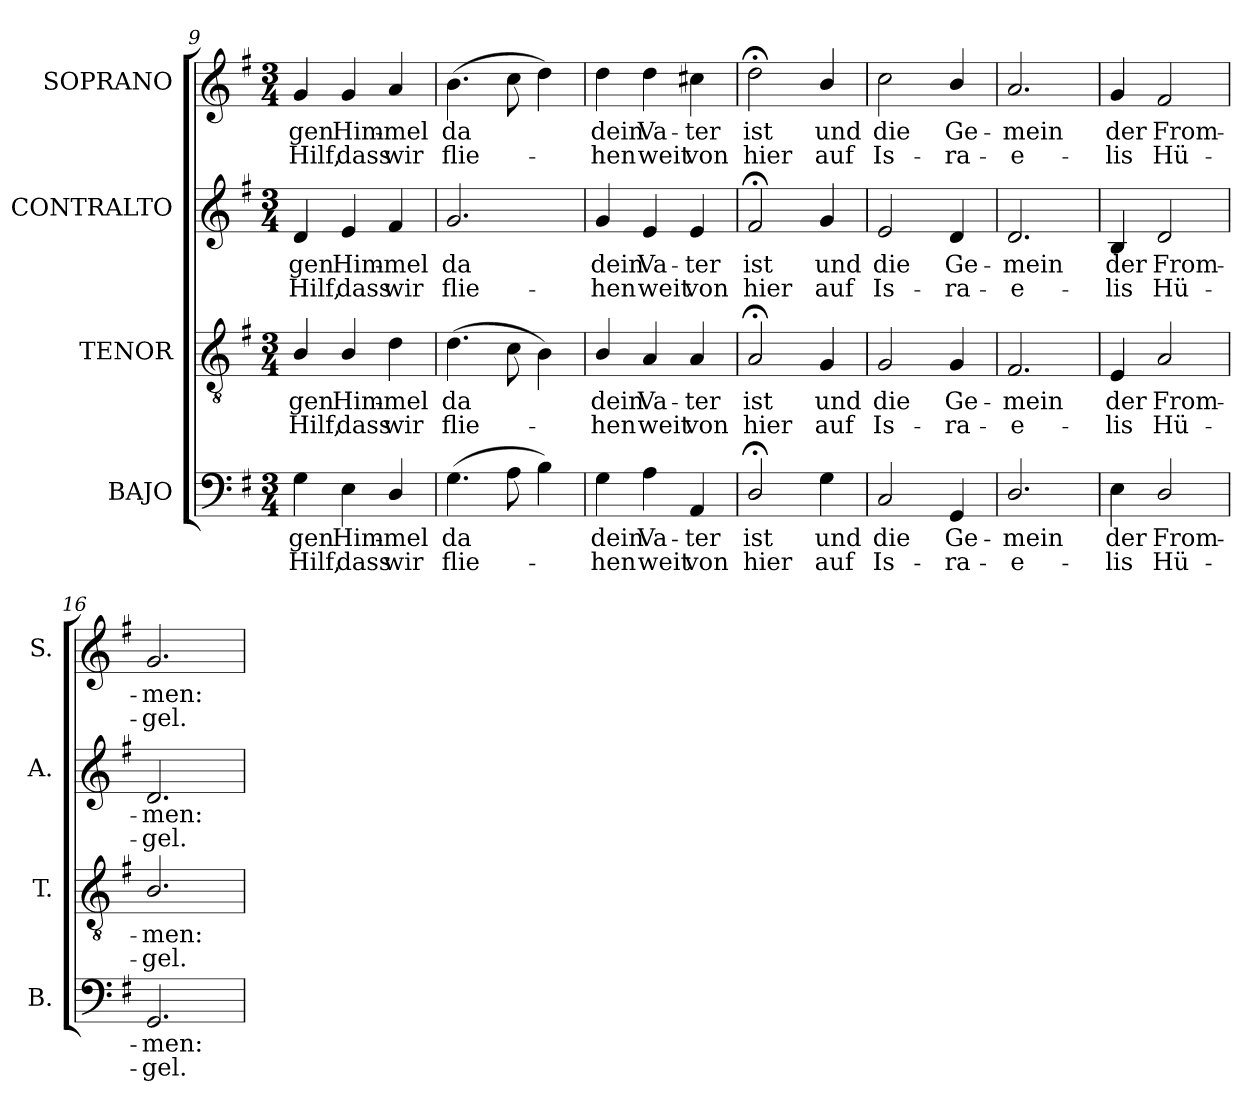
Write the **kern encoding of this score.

**kern	**text	**text	**kern	**text	**text	**kern	**text	**text	**kern	**text	**text
*part4	*part4	*part4	*part3	*part3	*part3	*part2	*part2	*part2	*part1	*part1	*part1
*staff4	*staff4	*staff4	*staff3	*staff3	*staff3	*staff2	*staff2	*staff2	*staff1	*staff1	*staff1
*I"BAJO	*	*	*I"TENOR	*	*	*I"CONTRALTO	*	*	*I"SOPRANO	*	*
*I'B.	*	*	*I'T.	*	*	*I'A.	*	*	*I'S.	*	*
!!LO:LB:g=z
*clefF4	*	*	*clefGv2	*	*	*clefG2	*	*	*clefG2	*	*
*	*	*	*ITrd7c12	*	*	*	*	*	*	*	*
*k[f#]	*	*	*k[f#]	*	*	*k[f#]	*	*	*k[f#]	*	*
*G:	*	*	*G:	*	*	*G:	*	*	*G:	*	*
*M3/4	*	*	*M3/4	*	*	*M3/4	*	*	*M3/4	*	*
=9	=9	=9	=9	=9	=9	=9	=9	=9	=9	=9	=9
!	!LO:LY:b:color=#000000	!LO:LY:b:color=#000000	!	!	!	!	!	!	!	!	!
!	!	!	!	!LO:LY:b:color=#000000	!LO:LY:b:color=#000000	!	!	!	!	!	!
!	!	!	!	!	!	!	!LO:LY:b:color=#000000	!LO:LY:b:color=#000000	!	!	!
!	!	!	!	!	!	!	!	!	!	!LO:LY:b:color=#000000	!LO:LY:b:color=#000000
4Gi\	gen	Hilf,	4BBi/	gen	Hilf,	4di/	gen	Hilf,	4gi/	gen	Hilf,
!	!LO:LY:b:color=#000000	!LO:LY:b:color=#000000	!	!	!	!	!	!	!	!	!
!	!	!	!	!LO:LY:b:color=#000000	!LO:LY:b:color=#000000	!	!	!	!	!	!
!	!	!	!	!	!	!	!LO:LY:b:color=#000000	!LO:LY:b:color=#000000	!	!	!
!	!	!	!	!	!	!	!	!	!	!LO:LY:b:color=#000000	!LO:LY:b:color=#000000
4Ei\	Him-	dass	4BBi/	Him-	dass	4ei/	Him-	dass	4gi/	Him-	dass
!	!LO:LY:b:color=#000000	!LO:LY:b:color=#000000	!	!	!	!	!	!	!	!	!
!	!	!	!	!LO:LY:b:color=#000000	!LO:LY:b:color=#000000	!	!	!	!	!	!
!	!	!	!	!	!	!	!LO:LY:b:color=#000000	!LO:LY:b:color=#000000	!	!	!
!	!	!	!	!	!	!	!	!	!	!LO:LY:b:color=#000000	!LO:LY:b:color=#000000
4Di/	-mel	wir	4Di\	-mel	wir	4f#i/	-mel	wir	4ai/	-mel	wir
=10	=10	=10	=10	=10	=10	=10	=10	=10	=10	=10	=10
!	!LO:LY:b:color=#000000	!LO:LY:b:color=#000000	!	!	!	!	!	!	!	!	!
!	!	!	!	!LO:LY:b:color=#000000	!LO:LY:b:color=#000000	!	!	!	!	!	!
!	!	!	!	!	!	!	!LO:LY:b:color=#000000	!LO:LY:b:color=#000000	!	!	!
!	!	!	!	!	!	!	!	!	!	!LO:LY:b:color=#000000	!LO:LY:b:color=#000000
(4.Gi\	da	flie-	(4.Di\	da	flie-	2.gi/	da	flie-	(4.bi\	da	flie-
8Ai\	.	.	8Ci\	.	.	.	.	.	8cci\	.	.
4Bi\)	.	.	4BBi\)	.	.	.	.	.	4ddi\)	.	.
=11	=11	=11	=11	=11	=11	=11	=11	=11	=11	=11	=11
!	!LO:LY:b:color=#000000	!LO:LY:b:color=#000000	!	!	!	!	!	!	!	!	!
!	!	!	!	!LO:LY:b:color=#000000	!LO:LY:b:color=#000000	!	!	!	!	!	!
!	!	!	!	!	!	!	!LO:LY:b:color=#000000	!LO:LY:b:color=#000000	!	!	!
!	!	!	!	!	!	!	!	!	!	!LO:LY:b:color=#000000	!LO:LY:b:color=#000000
4Gi\	dein	-hen	4BBi/	dein	-hen	4gi/	dein	-hen	4ddi\	dein	-hen
!	!LO:LY:b:color=#000000	!LO:LY:b:color=#000000	!	!	!	!	!	!	!	!	!
!	!	!	!	!LO:LY:b:color=#000000	!LO:LY:b:color=#000000	!	!	!	!	!	!
!	!	!	!	!	!	!	!LO:LY:b:color=#000000	!LO:LY:b:color=#000000	!	!	!
!	!	!	!	!	!	!	!	!	!	!LO:LY:b:color=#000000	!LO:LY:b:color=#000000
4Ai\	Va-	weit	4AAi/	Va-	weit	4ei/	Va-	weit	4ddi\	Va-	weit
!	!LO:LY:b:color=#000000	!LO:LY:b:color=#000000	!	!	!	!	!	!	!	!	!
!	!	!	!	!LO:LY:b:color=#000000	!LO:LY:b:color=#000000	!	!	!	!	!	!
!	!	!	!	!	!	!	!LO:LY:b:color=#000000	!LO:LY:b:color=#000000	!	!	!
!	!	!	!	!	!	!	!	!	!	!LO:LY:b:color=#000000	!LO:LY:b:color=#000000
4AAi/	-ter	von	4AAi/	-ter	von	4ei/	-ter	von	4cc#Xi\	-ter	von
=12	=12	=12	=12	=12	=12	=12	=12	=12	=12	=12	=12
!	!LO:LY:b:color=#000000	!LO:LY:b:color=#000000	!	!	!	!	!	!	!	!	!
!	!	!	!	!LO:LY:b:color=#000000	!LO:LY:b:color=#000000	!	!	!	!	!	!
!	!	!	!	!	!	!	!LO:LY:b:color=#000000	!LO:LY:b:color=#000000	!	!	!
!	!	!	!	!	!	!	!	!	!	!LO:LY:b:color=#000000	!LO:LY:b:color=#000000
2D;i/	ist	hier	2AA;i/	ist	hier	2f#;i/	ist	hier	2dd;i\	ist	hier
!	!LO:LY:b:color=#000000	!LO:LY:b:color=#000000	!	!	!	!	!	!	!	!	!
!	!	!	!	!LO:LY:b:color=#000000	!LO:LY:b:color=#000000	!	!	!	!	!	!
!	!	!	!	!	!	!	!LO:LY:b:color=#000000	!LO:LY:b:color=#000000	!	!	!
!	!	!	!	!	!	!	!	!	!	!LO:LY:b:color=#000000	!LO:LY:b:color=#000000
4Gi\	und	auf	4GGi/	und	auf	4gi/	und	auf	4bi/	und	auf
=13	=13	=13	=13	=13	=13	=13	=13	=13	=13	=13	=13
!	!LO:LY:b:color=#000000	!LO:LY:b:color=#000000	!	!	!	!	!	!	!	!	!
!	!	!	!	!LO:LY:b:color=#000000	!LO:LY:b:color=#000000	!	!	!	!	!	!
!	!	!	!	!	!	!	!LO:LY:b:color=#000000	!LO:LY:b:color=#000000	!	!	!
!	!	!	!	!	!	!	!	!	!	!LO:LY:b:color=#000000	!LO:LY:b:color=#000000
2Ci/	die	Is-	2GGi/	die	Is-	2ei/	die	Is-	2cci\	die	Is-
!	!LO:LY:b:color=#000000	!LO:LY:b:color=#000000	!	!	!	!	!	!	!	!	!
!	!	!	!	!LO:LY:b:color=#000000	!LO:LY:b:color=#000000	!	!	!	!	!	!
!	!	!	!	!	!	!	!LO:LY:b:color=#000000	!LO:LY:b:color=#000000	!	!	!
!	!	!	!	!	!	!	!	!	!	!LO:LY:b:color=#000000	!LO:LY:b:color=#000000
4GGi/	Ge-	-ra-	4GGi/	Ge-	-ra-	4di/	Ge-	-ra-	4bi/	Ge-	-ra-
=14	=14	=14	=14	=14	=14	=14	=14	=14	=14	=14	=14
!	!LO:LY:b:color=#000000	!LO:LY:b:color=#000000	!	!	!	!	!	!	!	!	!
!	!	!	!	!LO:LY:b:color=#000000	!LO:LY:b:color=#000000	!	!	!	!	!	!
!	!	!	!	!	!	!	!LO:LY:b:color=#000000	!LO:LY:b:color=#000000	!	!	!
!	!	!	!	!	!	!	!	!	!	!LO:LY:b:color=#000000	!LO:LY:b:color=#000000
2.Di/	-mein	-e-	2.FF#i/	-mein	-e-	2.di/	-mein	-e-	2.ai/	-mein	-e-
=15	=15	=15	=15	=15	=15	=15	=15	=15	=15	=15	=15
!	!LO:LY:b:color=#000000	!LO:LY:b:color=#000000	!	!	!	!	!	!	!	!	!
!	!	!	!	!LO:LY:b:color=#000000	!LO:LY:b:color=#000000	!	!	!	!	!	!
!	!	!	!	!	!	!	!LO:LY:b:color=#000000	!LO:LY:b:color=#000000	!	!	!
!	!	!	!	!	!	!	!	!	!	!LO:LY:b:color=#000000	!LO:LY:b:color=#000000
4Ei\	der	-lis	4EEi/	der	-lis	4Bi/	der	-lis	4gi/	der	-lis
!	!LO:LY:b:color=#000000	!LO:LY:b:color=#000000	!	!	!	!	!	!	!	!	!
!	!	!	!	!LO:LY:b:color=#000000	!LO:LY:b:color=#000000	!	!	!	!	!	!
!	!	!	!	!	!	!	!LO:LY:b:color=#000000	!LO:LY:b:color=#000000	!	!	!
!	!	!	!	!	!	!	!	!	!	!LO:LY:b:color=#000000	!LO:LY:b:color=#000000
2Di/	From-	Hü-	2AAi/	From-	Hü-	2di/	From-	Hü-	2f#i/	From-	Hü-
=16	=16	=16	=16	=16	=16	=16	=16	=16	=16	=16	=16
!	!LO:LY:b:color=#000000	!LO:LY:b:color=#000000	!	!	!	!	!	!	!	!	!
!	!	!	!	!LO:LY:b:color=#000000	!LO:LY:b:color=#000000	!	!	!	!	!	!
!	!	!	!	!	!	!	!LO:LY:b:color=#000000	!LO:LY:b:color=#000000	!	!	!
!	!	!	!	!	!	!	!	!	!	!LO:LY:b:color=#000000	!LO:LY:b:color=#000000
2.GGi/	-men:	-gel.	2.BBi/	-men:	-gel.	2.di/	-men:	-gel.	2.gi/	-men:	-gel.
=	=	=	=	=	=	=	=	=	=	=	=
*-	*-	*-	*-	*-	*-	*-	*-	*-	*-	*-	*-
